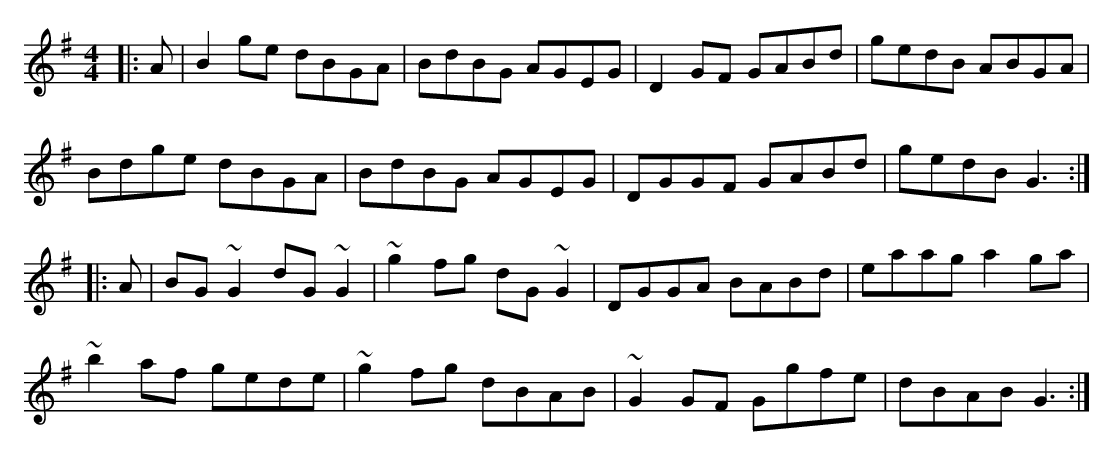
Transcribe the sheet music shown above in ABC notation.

X:1
M:4/4
K:G
|:A|B2ge dBGA|BdBG AGEG|D2 GF GABd|gedB ABGA|
Bdge dBGA|BdBG AGEG|DGGF GABd|gedB G3:|
|:A|BG~G2 dG~G2|~g2 fg dG~G2|DGGA BABd|eaag a2ga|
~b2 af gede|~g2 fg dBAB|~G2 GF Ggfe|dBAB G3:|
